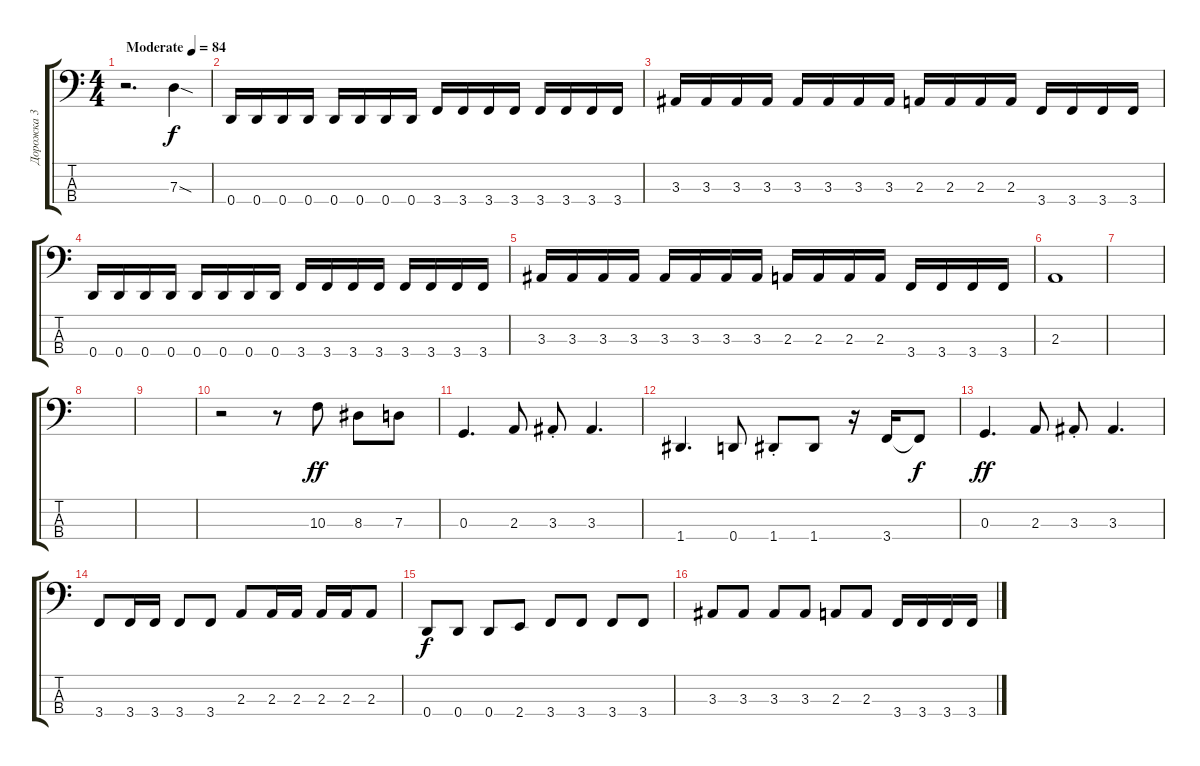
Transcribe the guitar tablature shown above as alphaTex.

\track ("Дорожка 3" "Дорожка 3") {instrument electricbassfinger}
\staff {score tabs}
\tuning (F2 C2 G1 D1) {hide}
\ts (4 4)
\tempo (84 "Moderate")
\clef f4
\ks c
r.2{d dy f instrument electricbassfinger} 7.3{sod}.4 |
0.4.16 0.4.16 0.4.16 0.4.16 0.4.16 0.4.16 0.4.16 0.4.16 3.4.16 3.4.16 3.4.16 3.4.16 3.4.16 3.4.16 3.4.16 3.4.16 |
3.3.16 3.3.16 3.3.16 3.3.16 3.3.16 3.3.16 3.3.16 3.3.16 2.3.16 2.3.16 2.3.16 2.3.16 3.4.16 3.4.16 3.4.16 3.4.16 |
0.4.16 0.4.16 0.4.16 0.4.16 0.4.16 0.4.16 0.4.16 0.4.16 3.4.16 3.4.16 3.4.16 3.4.16 3.4.16 3.4.16 3.4.16 3.4.16 |
3.3.16 3.3.16 3.3.16 3.3.16 3.3.16 3.3.16 3.3.16 3.3.16 2.3.16 2.3.16 2.3.16 2.3.16 3.4.16 3.4.16 3.4.16 3.4.16 |
2.3.1 |
|
|
|
r.2 r.8 10.3.8{dy ff} 8.3.8 7.3.8 |
0.3.4{d} 2.3.8 3.3{st}.8 3.3.4{d} |
1.4.4{d} 0.4.8 1.4{st}.8 1.4.8 r.16 3.4.16 3.4{t}.8{dy f} |
0.3.4{d dy ff} 2.3.8 3.3{st}.8 3.3.4{d} |
3.4.8 3.4.16 3.4.16 3.4.8 3.4.8 2.3.8 2.3.16 2.3.16 2.3.16 2.3.16 2.3.8 |
0.4.8{dy f} 0.4.8 0.4.8 2.4.8 3.4.8 3.4.8 3.4.8 3.4.8 |
3.3.8 3.3.8 3.3.8 3.3.8 2.3.8 2.3.8 3.4.16 3.4.16 3.4.16 3.4.16
